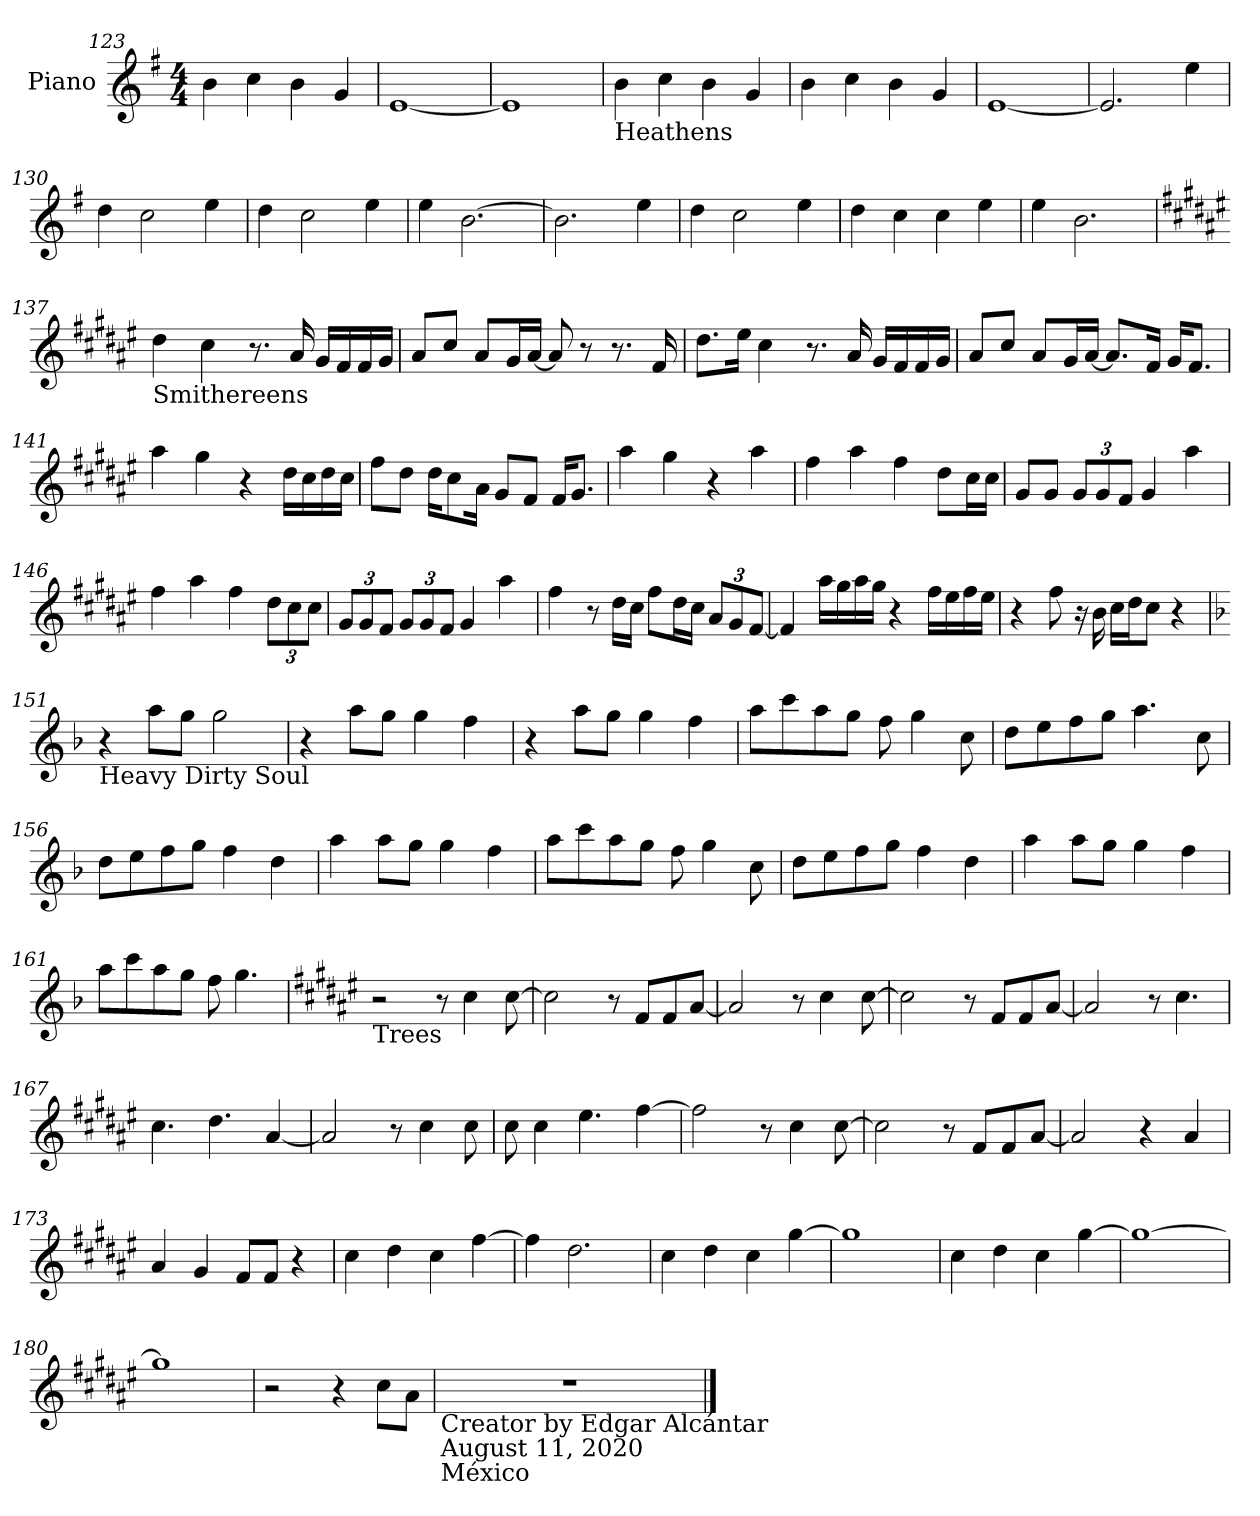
**kern
*part1
*staff1
*I"Piano
*I'Pno.
*clefG2
*k[f#]
*M4/4
=123
4b\
4cc\
4b\
4g/
=124
[1e
=125
1e]
=126
!LO:TX:b:t=Heathens
4b\
4cc\
4b\
4g/
=127
4b\
4cc\
4b\
4g/
=128
[1e
!!LO:LB:g=z
=129
2.e/]
4ee\
=130
4dd\
2cc\
4ee\
=131
4dd\
2cc\
4ee\
=132
4ee\
[2.b\
=133
2.b\]
4ee\
=134
4dd\
2cc\
4ee\
=135
4dd\
4cc\
4cc\
4ee\
=136
4ee\
2.b\
=137
*k[f#c#g#d#a#e#]
*MM80
!LO:TX:b:t=Smithereens
4dd#\
4cc#\
8.r
16a#/
16g#/LL
16f#/
16f#/
16g#/JJ
!!LO:LB:g=z
=138
8a#/L
8cc#/J
8a#/L
16g#/L
[16a#/JJ
8a#/]
8r
8.r
16f#/
=139
8.dd#\L
16ee#\Jk
4cc#\
8.r
16a#/
16g#/LL
16f#/
16f#/
16g#/JJ
=140
8a#/L
8cc#/J
8a#/L
16g#/L
[16a#/JJ
8.a#/L]
16f#/Jk
16g#/KL
8.f#/J
=141
4aa#\
4gg#\
4r
16dd#\LL
16cc#\
16dd#\
16cc#\JJ
!!LO:LB:g=z
=142
8ff#\L
8dd#\J
16dd#\KL
8cc#\
16a#\Jk
8g#/L
8f#/J
16f#/KL
8.g#/J
=143
4aa#\
4gg#\
4r
4aa#\
=144
4ff#\
4aa#\
4ff#\
8dd#\L
16cc#\L
16cc#\JJ
=145
8g#/L
8g#/J
*Xbrackettup
12g#/L
12g#/
12f#/J
4g#/
4aa#\
=146
4ff#\
4aa#\
4ff#\
12dd#\L
12cc#\
12cc#\J
=147
12g#/L
12g#/
12f#/J
12g#/L
12g#/
12f#/J
4g#/
4aa#\
!!LO:PB:g=z
=148
4ff#\
8r
16dd#\LL
16cc#\JJ
8ff#\L
16dd#\L
16cc#\JJ
12a#/L
12g#/
[12f#/J
=149
4f#/]
16aa#\LL
16gg#\
16aa#\
16gg#\JJ
4r
16ff#\LL
16ee#\
16ff#\
16ee#\JJ
=150
4r
8ff#\
16r
16b\
16cc#\LL
16dd#\J
8cc#\J
4r
=151
*k[b-]
*MM130
!LO:TX:b:t=Heavy Dirty Soul
4r
8aa\L
8gg\J
2gg\
=152
4r
8aa\L
8gg\J
4gg\
4ff\
=153
4r
8aa\L
8gg\J
4gg\
4ff\
!!LO:LB:g=z
=154
8aa\L
8ccc\
8aa\
8gg\J
8ff\
4gg\
8cc\
=155
8dd\L
8ee\
8ff\
8gg\J
4.aa\
8cc\
=156
8dd\L
8ee\
8ff\
8gg\J
4ff\
4dd\
=157
4aa\
8aa\L
8gg\J
4gg\
4ff\
=158
8aa\L
8ccc\
8aa\
8gg\J
8ff\
4gg\
8cc\
=159
8dd\L
8ee\
8ff\
8gg\J
4ff\
4dd\
!!LO:LB:g=z
=160
4aa\
8aa\L
8gg\J
4gg\
4ff\
=161
8aa\L
8ccc\
8aa\
8gg\J
8ff\
4.gg\
=162
*k[f#c#g#d#a#e#]
*MM140
!LO:TX:b:t=Trees
2r
8r
4cc#\
[8cc#\
=163
2cc#\]
8r
8f#/L
8f#/
[8a#/J
=164
2a#/]
8r
4cc#\
[8cc#\
=165
2cc#\]
8r
8f#/L
8f#/
[8a#/J
=166
2a#/]
8r
4.cc#\
=167
4.cc#\
4.dd#\
[4a#/
!!LO:LB:g=z
=168
2a#/]
8r
4cc#\
8cc#\
=169
8cc#\
4cc#\
4.ee#\
[4ff#\
=170
2ff#\]
8r
4cc#\
[8cc#\
=171
2cc#\]
8r
8f#/L
8f#/
[8a#/J
=172
2a#/]
4r
4a#/
=173
4a#/
4g#/
8f#/L
8f#/J
4r
=174
4cc#\
4dd#\
4cc#\
[4ff#\
=175
4ff#\]
2.dd#\
=176
4cc#\
4dd#\
4cc#\
[4gg#\
=177
1gg#]
!!LO:LB:g=z
=178
4cc#\
4dd#\
4cc#\
[4gg#\
=179
1gg#_
=180
1gg#]
=181
2r
4r
8cc#\L
8a#\J
=182
!LO:TX:b:t=Creator by Edgar Alcántar
!LO:TX:b:t=August 11, 2020
!LO:TX:b:t=México
1r
==
*-
